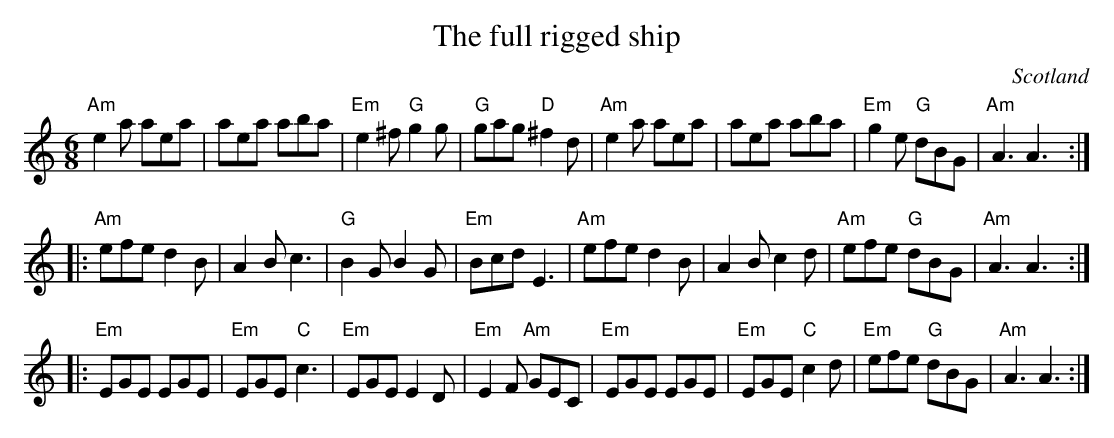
X:1
T:The full rigged ship
O:Scotland
M:6/8
L:1/8
K:C
"Am"e2a aea|aea aba|"Em"e2^f "G"g2g|"G"gag "D"^f2d|\
"Am"e2a aea|aea aba|"Em"g2e "G"dBG|"Am"A3 A3:|
|:"Am"efe d2B|A2B c3|"G"B2G B2G|"Em"Bcd E3|\
"Am"efe d2B|A2B c2d|"Am"efe "G"dBG|"Am"A3 A3:|
|:"Em"EGE EGE|"Em"EGE "C"c3|"Em"EGE E2D|"Em"E2F "Am"GEC|\
"Em"EGE EGE|"Em"EGE "C"c2d|"Em"efe "G"dBG|"Am"A3 A3:|
